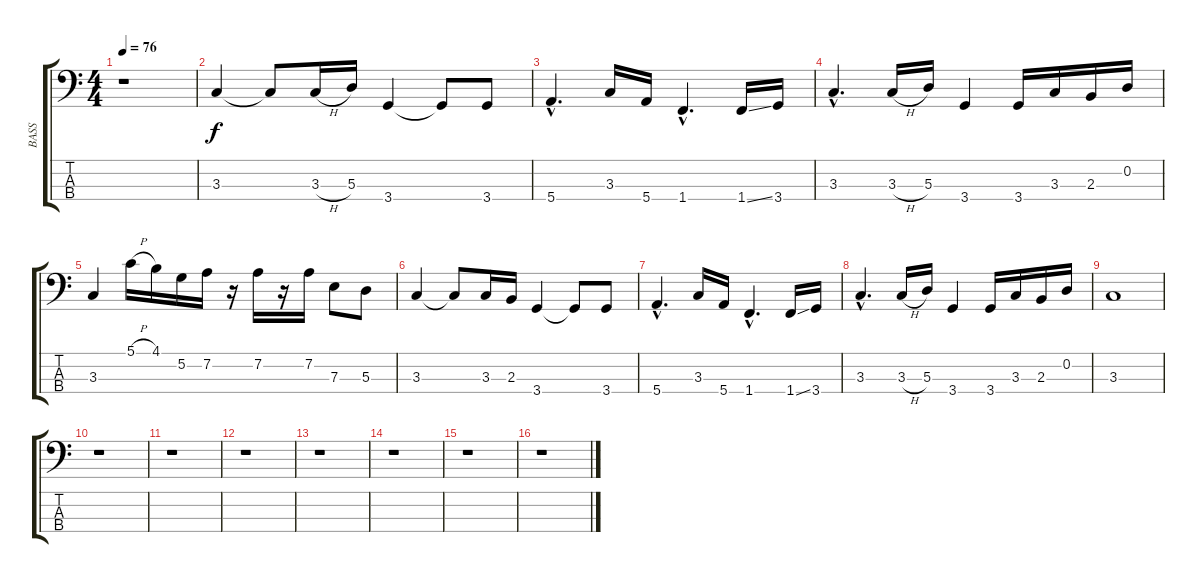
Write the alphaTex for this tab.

\track ("BASS" "BASS") {instrument electricbassfinger}
\staff {score tabs}
\tuning (G2 D2 A1 E1) {hide}
\ts (4 4)
\tempo 76
\clef f4
\ks c
r.1{dy f instrument electricbassfinger} |
3.3.4 3.3{t}.8 3.3{h}.16 5.3.16 3.4.4 3.4{t}.8 3.4.8 |
5.4{hac}.4{d} 3.3.16 5.4.16 1.4{hac}.4{d} 1.4{ss}.16 3.4.16 |
3.3{hac}.4{d} 3.3{h}.16 5.3.16 3.4.4 3.4.16 3.3.16 2.3.16 0.2.16 |
3.3.4 5.1{h}.16 4.1.16 5.2.16 7.2.16 r.16 7.2.16 r.16 7.2.16 7.3.8 5.3.8 |
3.3.4 3.3{t}.8 3.3.16 2.3.16 3.4.4 3.4{t}.8 3.4.8 |
5.4{hac}.4{d} 3.3.16 5.4.16 1.4{hac}.4{d} 1.4{ss}.16 3.4.16 |
3.3{hac}.4{d} 3.3{h}.16 5.3.16 3.4.4 3.4.16 3.3.16 2.3.16 0.2.16 |
3.3.1 |
r.1 |
r.1 |
r.1 |
r.1 |
r.1 |
r.1 |
r.1
